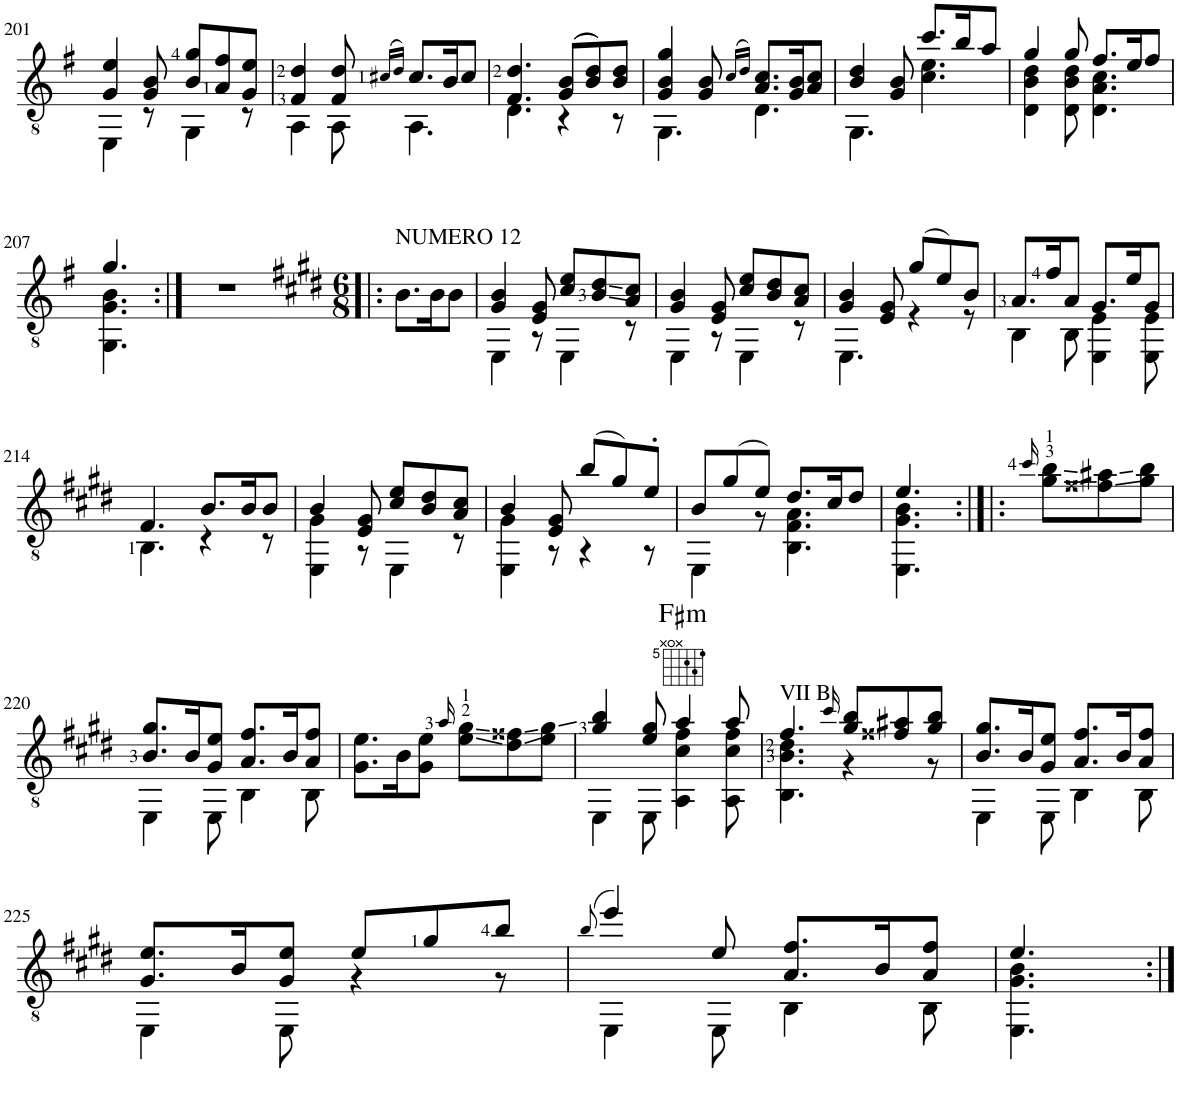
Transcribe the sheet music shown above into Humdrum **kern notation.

**kern	**harte
*part1	*part1
*staff1	*
*I"Guitar	*
*I'Guit.	*
!!LO:PB:g=z
*clefGv2	*
*k[f#]	*
*M6/8	*
=201	=201
*^	*
4G/ 4e/	4EE\	.
8G/ 8B/	8r	.
8B/ 8g/L	4GG\	.
8A/ 8f#/	.	.
8G/ 8e/J	8r	.
=202	=202	=202
4F#/ 4d/	4AA\	.
8F#/ 8d/	8AA\	.
(16qc#X/LL	.	.
16qd/JJ)	.	.
8.c#/L	4.AA\	.
16B/K	.	.
8c#/J	.	.
=203	=203	=203
4.F#/ 4.d/	4.D\	.
((8G/ 8B/L	4r	.
8B/ 8d/))	.	.
8B/ 8d/J	8r	.
=204	=204	=204
4G/ 4B/ 4g/	4.GG\	.
8G/ 8B/	.	.
(16qc/LL	.	.
16qd/JJ)	.	.
8.A/ 8.c/L	4.D\	.
16G/ 16B/K	.	.
8A/ 8c/J	.	.
=205	=205	=205
4B/ 4d/	4.GG\	.
8G/ 8B/	.	.
8.cc/L	4.c\ 4.e\	.
16b/K	.	.
8a/J	.	.
=206	=206	=206
4g/	4D\ 4B\ 4d\	.
8g/	8D\ 8B\ 8d\	.
8.f#/L	4.D\ 4.A\ 4.c\	.
16e/K	.	.
8f#/J	.	.
!!LO:LB:g=z	!!
=207	=207	=207
4.g/	4.GG\ 4.G\ 4.B\	.
*v	*v	*
=208:|!	=208:|!
2.r	.
=209!|:	=209!|:
*k[f#c#g#d#]	*
*M6/8	*
!LO:TX:a:t=NUMERO 12	!
8.B\L	.
16B\K	.
8B\J	.
=210	=210
*^	*
4G#/ 4B/	4EE\	.
8E/ 8G#/	8r	.
8c#/ 8e/L	4EE\	.
8B/ 8d#/	.	.
8A/ 8c#/J	8r	.
=211	=211	=211
4G#/ 4B/	4EE\	.
8E/ 8G#/	8r	.
8c#/ 8e/L	4EE\	.
8B/ 8d#/	.	.
8A/ 8c#/J	8r	.
=212	=212	=212
4G#/ 4B/	4.EE\	.
8E/ 8G#/	.	.
(8g#/L	4r	.
8e/)	.	.
8B/J	8r	.
=213	=213	=213
8.A/L	4BB\	.
16f#/K	.	.
8A/J	8BB\	.
8.G#/L	4EE\ 4E\	.
16e/K	.	.
8G#/J	8EE\ 8E\	.
!!LO:LB:g=z	!!
=214	=214	=214
4.F#/	4.BB\	.
8.B/L	4r	.
16B/K	.	.
8B/J	8r	.
=215	=215	=215
4B/	4EE\ 4G#\	.
8E/ 8G#/	8r	.
8c#/ 8e/L	4EE\	.
8B/ 8d#/	.	.
8A/ 8c#/J	8r	.
=216	=216	=216
4B/	4EE\ 4G#\	.
8E/ 8G#/	8r	.
(8b/L	4r	.
8g#/)	.	.
8e'/J	8r	.
=217	=217	=217
8B/L	4EE\	.
(8g#/	.	.
8e/J)	8r	.
8.d#/L	4.BB\ 4.F#\ 4.A\	.
16c#/K	.	.
8d#/J	.	.
=218	=218	=218
4.e/	4.EE\ 4.G#\ 4.B\	.
*v	*v	*
=219:|!|:	=219:|!|:
16qcc#/	.
8g#\ 8b\L	.
8f##X\ 8a#X\	.
8g#\ 8b\J	.
!!LO:LB:g=z
=220	=220
*^	*
8.B/ 8.g#/L	4EE\	.
16B/K	.	.
8G#/ 8e/J	8EE\	.
8.A/ 8.f#/L	4BB\	.
16B/K	.	.
8A/ 8f#/J	8BB\	.
*v	*v	*
=221	=221
8.G#\ 8.e\L	.
16B\K	.
8G#\ 8e\J	.
16qa/	.
8e\ 8g#\L	.
8d#\ 8f##X\	.
8e\ 8g#\J	.
=222	=222
*^	*
4g#/ 4b/	4EE\	.
8e/ 8g#/	8EE\	.
!	!	!LO:H:kt=m
4a/	4AA\ 4c#\ 4f#\	F#:min
8a/	8AA\ 8c#\ 8f#\	.
=223	=223	=223
!LO:TX:a:t=VII B	!	!
4.f#/	4.BB\ 4.B\ 4.d#\	.
16qcc#/	.	.
8g#/ 8b/L	4r	.
8f##X/ 8a#X/	.	.
8g#/ 8b/J	8r	.
=224	=224	=224
8.B/ 8.g#/L	4EE\	.
16B/K	.	.
8G#/ 8e/J	8EE\	.
8.A/ 8.f#/L	4BB\	.
16B/K	.	.
8A/ 8f#/J	8BB\	.
!!LO:LB:g=z	!!
=225	=225	=225
8.G#/ 8.e/L	4EE\	.
16B/K	.	.
8G#/ 8e/J	8EE\	.
8e/L	4r	.
8g#/	.	.
8b/J	8r	.
=226	=226	=226
(8qb/	.	.
4ee/)	4EE\	.
8e/	8EE\	.
8.A/ 8.f#/L	4BB\	.
16B/K	.	.
8A/ 8f#/J	8BB\	.
=227	=227	=227
4.e/	4.EE\ 4.G#\ 4.B\	.
*v	*v	*
=:|!	=:|!
*-	*-
